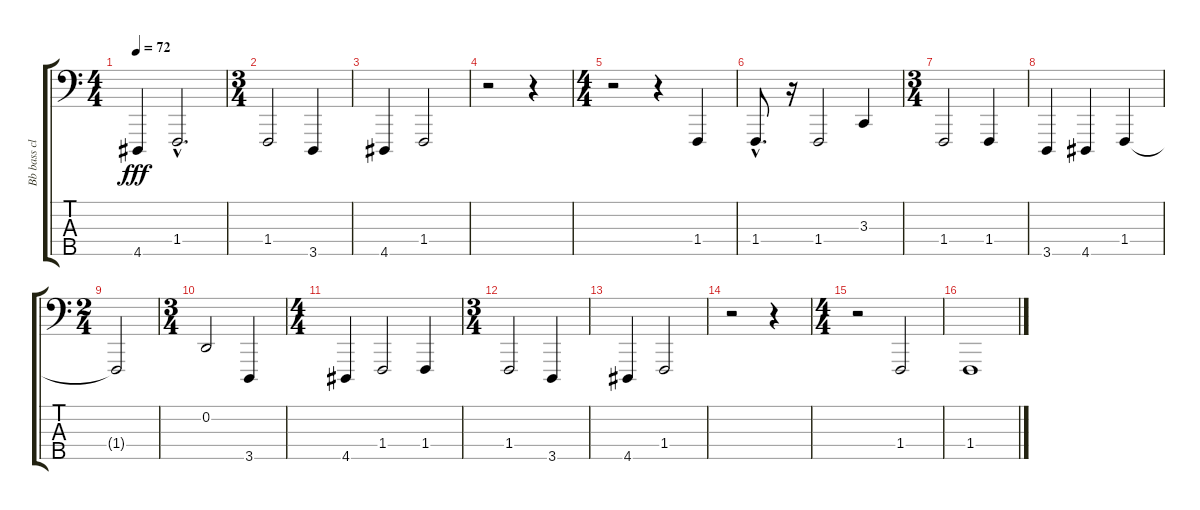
\track ("Bb bass clarinet" "Bb bass cl") {instrument clarinet}
\staff {score tabs}
\tuning (G2 D2 A1 E1 B0) {hide}
\ts (4 4)
\tempo 72
\clef f4
\ks c
4.5.4{dy fff} 1.4{hac}.2{d} |
\ts (3 4)
1.4.2 3.5.4 |
4.5.4 1.4.2 |
r.2 r.4 |
\ts (4 4)
r.2 r.4 1.4.4 |
1.4{hac}.8{d} r.16 1.4.2 3.3.4 |
\ts (3 4)
1.4.2 1.4.4 |
3.5.4 4.5.4 1.4.4 |
\ts (2 4)
1.4{t}.2 |
\ts (3 4)
0.2.2 3.5.4 |
\ts (4 4)
4.5.4 1.4.2 1.4.4 |
\ts (3 4)
1.4.2 3.5.4 |
4.5.4 1.4.2 |
r.2 r.4 |
\ts (4 4)
r.2 1.4.2 |
1.4.1
